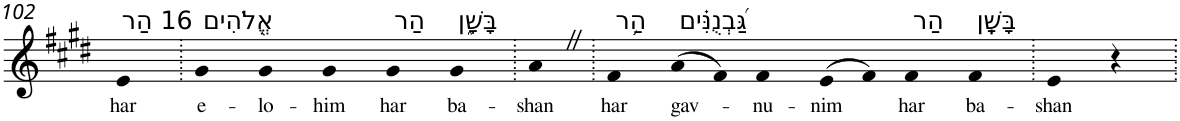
**kern	**text
*part1	*part1
*staff1	*staff1
*I"Piano	*
*I'Pno	*
!!LO:PB:g=z
*clefG2	*
*k[f#c#g#d#]	*
*E:	*
=102	=102
!LO:TX:a:t=16 הַר	!
!	!LO:LY:b
4e	har
=103.	=103.
!LO:TX:a:t=אֱ֭לֹהִים	!
!	!LO:LY:b
4g#	e-
!	!LO:LY:b
4g#	-lo-
!	!LO:LY:b
4g#	-him
!LO:TX:a:t=הַר	!
!	!LO:LY:b
4g#	har
!LO:TX:a:t=בָּשָׁ֑ן	!
!	!LO:LY:b
4g#	ba-
=104.	=104.
!	!LO:LY:b
4aZ	-shan
=105.	=105.
!LO:TX:a:t=הַ֥ר	!
!	!LO:LY:b
4f#	har
!LO:TX:a:t=גַּ֝בְנֻנִּ֗ים	!
!	!LO:LY:b
(>8a	gav-
8f#)	.
!	!LO:LY:b
4f#	-nu-
!	!LO:LY:b
(>8e	-nim
8f#)	.
!LO:TX:a:t=הַר	!
!	!LO:LY:b
4f#	har
!LO:TX:a:t=בָּשָֽׁן	!
!	!LO:LY:b
4f#	ba-
=106.	=106.
!	!LO:LY:b
4e	-shan
4r	.
=.	=.
*-	*-
